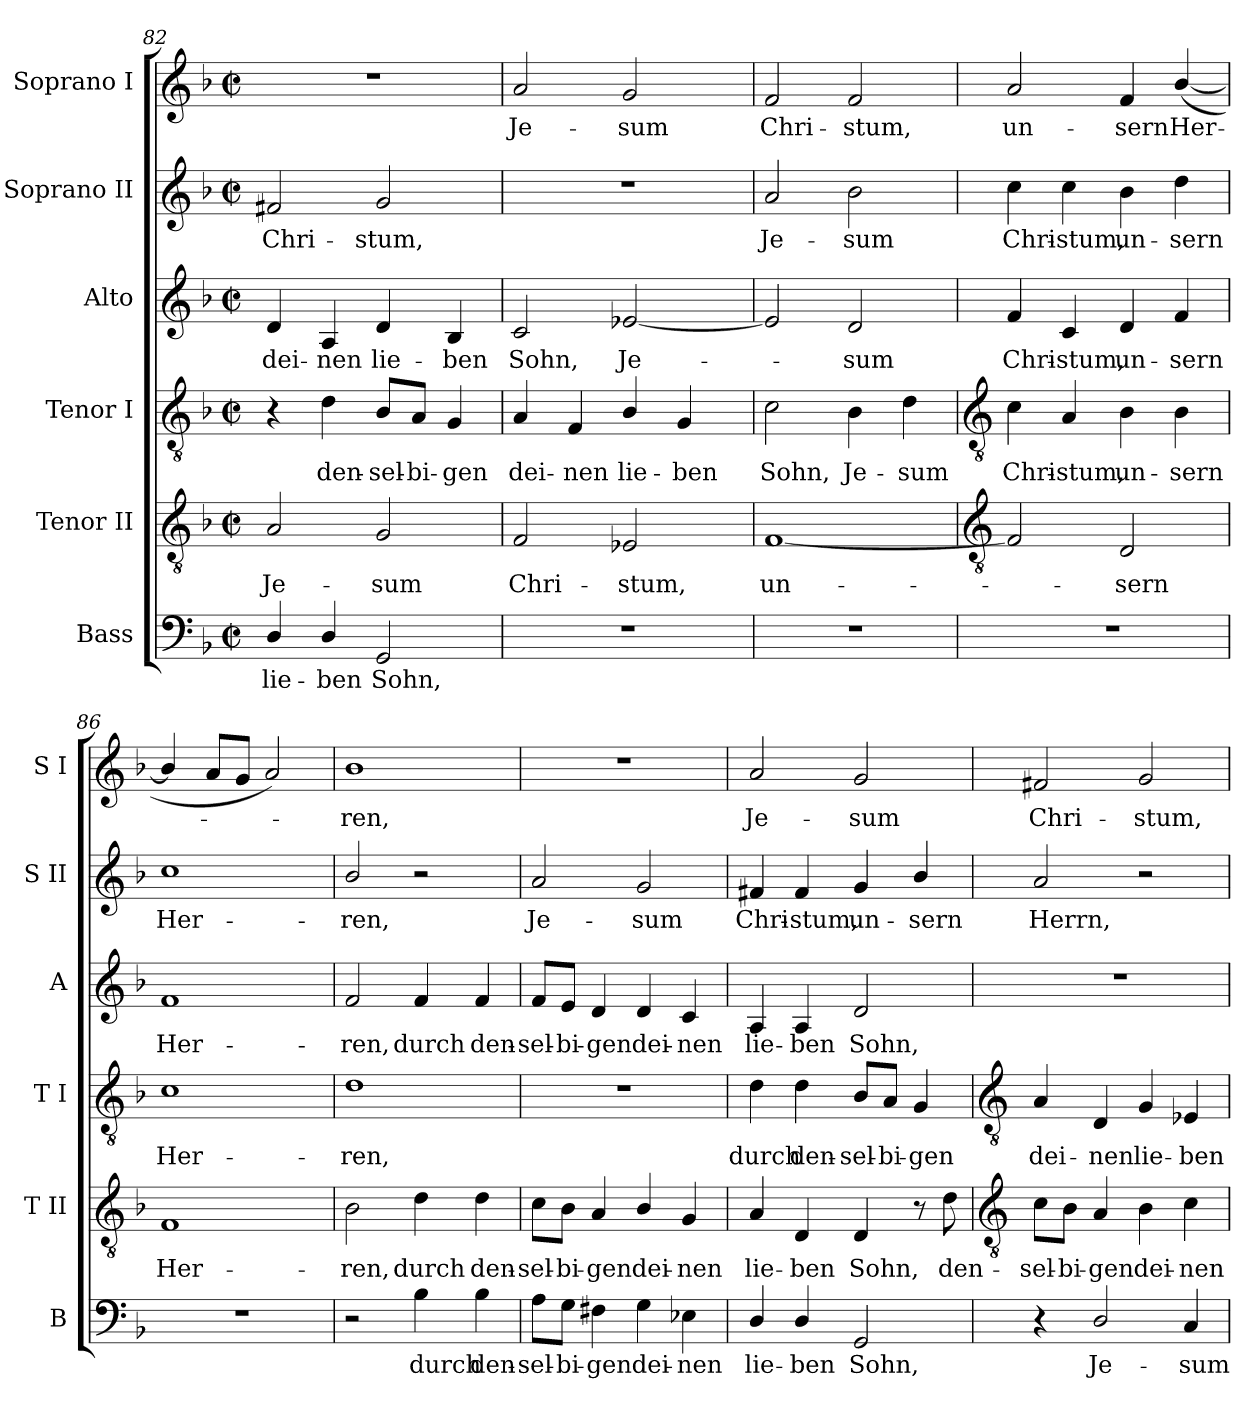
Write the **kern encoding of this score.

**kern	**text	**kern	**text	**kern	**text	**kern	**text	**kern	**text	**kern	**text
*part6	*part6	*part5	*part5	*part4	*part4	*part3	*part3	*part2	*part2	*part1	*part1
*staff6	*staff6	*staff5	*staff5	*staff4	*staff4	*staff3	*staff3	*staff2	*staff2	*staff1	*staff1
*I"Bass	*	*I"Tenor II	*	*I"Tenor I	*	*I"Alto	*	*I"Soprano II	*	*I"Soprano I	*
*I'B	*	*I'T II	*	*I'T I	*	*I'A	*	*I'S II	*	*I'S I	*
*clefF4	*	*clefGv2	*	*clefGv2	*	*clefG2	*	*clefG2	*	*clefG2	*
*k[b-]	*	*k[b-]	*	*k[b-]	*	*k[b-]	*	*k[b-]	*	*k[b-]	*
*F:	*	*F:	*	*F:	*	*F:	*	*F:	*	*F:	*
*M2/2	*	*M2/2	*	*M2/2	*	*M2/2	*	*M2/2	*	*M2/2	*
*met(c|)	*	*met(c|)	*	*met(c|)	*	*met(c|)	*	*met(c|)	*	*met(c|)	*
=82	=82	=82	=82	=82	=82	=82	=82	=82	=82	=82	=82
!	!LO:LY:b	!	!LO:LY:b	!	!	!	!LO:LY:b	!	!LO:LY:b	!	!
4D/	lie-	2A	Je-	4r	.	4d	dei-	2f#X	Chri-	1r	.
!	!LO:LY:b	!	!	!	!LO:LY:b	!	!LO:LY:b	!	!	!	!
4D/	-ben	.	.	4d	den-	4A	-nen	.	.	.	.
!	!LO:LY:b	!	!LO:LY:b	!	!LO:LY:b	!	!LO:LY:b	!	!LO:LY:b	!	!
2GG	Sohn,	2G	-sum	8B-/L	-sel-	4d	lie-	2g	-stum,	.	.
!	!	!	!	!	!LO:LY:b	!	!	!	!	!	!
.	.	.	.	8A/J	-bi-	.	.	.	.	.	.
!	!	!	!	!	!LO:LY:b	!	!LO:LY:b	!	!	!	!
.	.	.	.	4G	-gen	4B-	-ben	.	.	.	.
=83	=83	=83	=83	=83	=83	=83	=83	=83	=83	=83	=83
!	!	!	!LO:LY:b	!	!LO:LY:b	!	!LO:LY:b	!	!	!	!LO:LY:b
1r	.	2F	Chri-	4A	dei-	2c	Sohn,	1r	.	2a	Je-
!	!	!	!	!	!LO:LY:b	!	!	!	!	!	!
.	.	.	.	4F	-nen	.	.	.	.	.	.
!	!	!	!LO:LY:b	!	!LO:LY:b	!	!LO:LY:b	!	!	!	!LO:LY:b
.	.	2E-X	-stum,	4B-/	lie-	[2e-X	Je-	.	.	2g	-sum
!	!	!	!	!	!LO:LY:b	!	!	!	!	!	!
.	.	.	.	4G	-ben	.	.	.	.	.	.
=84	=84	=84	=84	=84	=84	=84	=84	=84	=84	=84	=84
!	!	!	!LO:LY:b	!	!LO:LY:b	!	!	!	!LO:LY:b	!	!LO:LY:b
1r	.	[1F	un-	2c	Sohn,	2e-]	.	2a	Je-	2f	Chri-
!	!	!	!	!	!LO:LY:b	!	!LO:LY:b	!	!LO:LY:b	!	!LO:LY:b
.	.	.	.	4B-	Je-	2d	sum	2b-	-sum	2f	-stum,
!	!	!	!	!	!LO:LY:b	!	!	!	!	!	!
.	.	.	.	4d	-sum	.	.	.	.	.	.
!!LO:LB:g=z
=85	=85	=85	=85	=85	=85	=85	=85	=85	=85	=85	=85
*	*	*clefGv2	*	*clefGv2	*	*	*	*	*	*	*
!	!	!	!	!	!LO:LY:b	!	!LO:LY:b	!	!LO:LY:b	!	!LO:LY:b
1r	.	2F]	.	4c	Chri-	4f	Chri-	4cc	Chri-	2a	un-
!	!	!	!	!	!LO:LY:b	!	!LO:LY:b	!	!LO:LY:b	!	!
.	.	.	.	4A	-stum,	4c	-stum,	4cc	-stum,	.	.
!	!	!	!LO:LY:b	!	!LO:LY:b	!	!LO:LY:b	!	!LO:LY:b	!	!LO:LY:b
.	.	2D	sern	4B-	un-	4d	un-	4b-	un-	4f	-sern
!	!	!	!	!	!LO:LY:b	!	!LO:LY:b	!	!LO:LY:b	!	!LO:LY:b
.	.	.	.	4B-	-sern	4f	-sern	4dd	-sern	(<[4b-/	Her-
=86	=86	=86	=86	=86	=86	=86	=86	=86	=86	=86	=86
!	!	!	!LO:LY:b	!	!LO:LY:b	!	!LO:LY:b	!	!LO:LY:b	!	!
1r	.	1F	Her-	1c	Her-	1f	Her-	1cc	Her-	4b-/]	.
.	.	.	.	.	.	.	.	.	.	8aL	.
.	.	.	.	.	.	.	.	.	.	8gJ	.
.	.	.	.	.	.	.	.	.	.	2a)	.
=87	=87	=87	=87	=87	=87	=87	=87	=87	=87	=87	=87
!	!	!	!LO:LY:b	!	!LO:LY:b	!	!LO:LY:b	!	!LO:LY:b	!	!LO:LY:b
2r	.	2B-	-ren,	1d	-ren,	2f	-ren,	2b-/	-ren,	1b-	ren,
!	!LO:LY:b	!	!LO:LY:b	!	!	!	!LO:LY:b	!	!	!	!
4B-	durch	4d	durch	.	.	4f	durch	2r	.	.	.
!	!LO:LY:b	!	!LO:LY:b	!	!	!	!LO:LY:b	!	!	!	!
4B-	den-	4d	den-	.	.	4f	den-	.	.	.	.
=88	=88	=88	=88	=88	=88	=88	=88	=88	=88	=88	=88
!	!LO:LY:b	!	!LO:LY:b	!	!	!	!LO:LY:b	!	!LO:LY:b	!	!
8A\L	-sel-	8c\L	-sel-	1r	.	8f/L	-sel-	2a	Je-	1r	.
!	!LO:LY:b	!	!LO:LY:b	!	!	!	!LO:LY:b	!	!	!	!
8G\J	-bi-	8B-\J	-bi-	.	.	8e/J	-bi-	.	.	.	.
!	!LO:LY:b	!	!LO:LY:b	!	!	!	!LO:LY:b	!	!	!	!
4F#X	-gen	4A	-gen	.	.	4d	-gen	.	.	.	.
!	!LO:LY:b	!	!LO:LY:b	!	!	!	!LO:LY:b	!	!LO:LY:b	!	!
4G	dei-	4B-/	dei-	.	.	4d	dei-	2g	-sum	.	.
!	!LO:LY:b	!	!LO:LY:b	!	!	!	!LO:LY:b	!	!	!	!
4E-X	-nen	4G	-nen	.	.	4c	-nen	.	.	.	.
=89	=89	=89	=89	=89	=89	=89	=89	=89	=89	=89	=89
!	!LO:LY:b	!	!LO:LY:b	!	!LO:LY:b	!	!LO:LY:b	!	!LO:LY:b	!	!LO:LY:b
4D/	lie-	4A	lie-	4d	durch	4A	lie-	4f#X	Chri-	2a	Je-
!	!LO:LY:b	!	!LO:LY:b	!	!LO:LY:b	!	!LO:LY:b	!	!LO:LY:b	!	!
4D/	-ben	4D	-ben	4d	den-	4A	-ben	4f#	-stum,	.	.
!	!LO:LY:b	!	!LO:LY:b	!	!LO:LY:b	!	!LO:LY:b	!	!LO:LY:b	!	!LO:LY:b
2GG	Sohn,	4D	Sohn,	8B-/L	-sel-	2d	Sohn,	4g	un-	2g	-sum
!	!	!	!	!	!LO:LY:b	!	!	!	!	!	!
.	.	.	.	8A/J	-bi-	.	.	.	.	.	.
!	!	!	!	!	!LO:LY:b	!	!	!	!LO:LY:b	!	!
.	.	8r	.	4G	-gen	.	.	4b-/	-sern	.	.
!	!	!	!LO:LY:b	!	!	!	!	!	!	!	!
.	.	8d	den-	.	.	.	.	.	.	.	.
!!LO:LB:g=z
=90	=90	=90	=90	=90	=90	=90	=90	=90	=90	=90	=90
*	*	*clefGv2	*	*clefGv2	*	*	*	*	*	*	*
!	!	!	!LO:LY:b	!	!LO:LY:b	!	!	!	!LO:LY:b	!	!LO:LY:b
4r	.	8c\L	-sel-	4A	dei-	1r	.	2a	Herrn,	2f#X	Chri-
!	!	!	!LO:LY:b	!	!	!	!	!	!	!	!
.	.	8B-\J	-bi-	.	.	.	.	.	.	.	.
!	!LO:LY:b	!	!LO:LY:b	!	!LO:LY:b	!	!	!	!	!	!
2D/	Je-	4A	-gen	4D	-nen	.	.	.	.	.	.
!	!	!	!LO:LY:b	!	!LO:LY:b	!	!	!	!	!	!LO:LY:b
.	.	4B-	dei-	4G	lie-	.	.	2r	.	2g	-stum,
!	!LO:LY:b	!	!LO:LY:b	!	!LO:LY:b	!	!	!	!	!	!
4C	-sum	4c	-nen	4E-X	-ben	.	.	.	.	.	.
=	=	=	=	=	=	=	=	=	=	=	=
*-	*-	*-	*-	*-	*-	*-	*-	*-	*-	*-	*-
